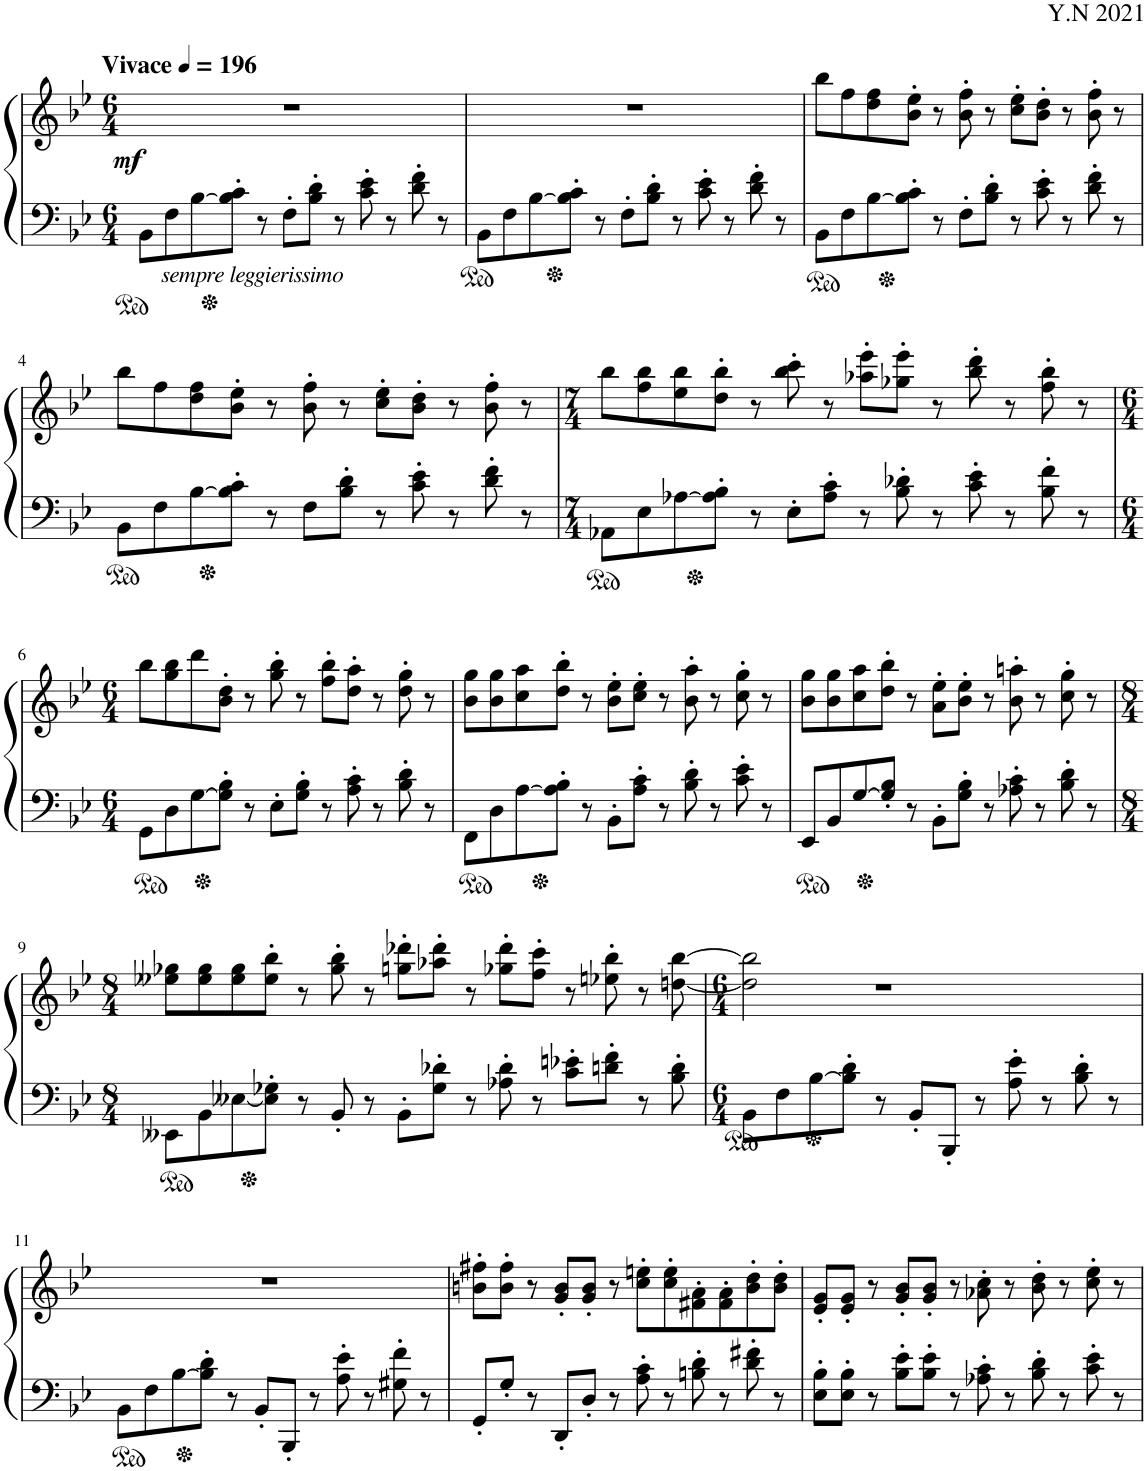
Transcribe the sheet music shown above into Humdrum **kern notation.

**kern	**kern	**dynam
*part1	*part1	*part1
*staff2	*staff1	*staff1/2
*I"Piano	*	*
*I'Pno.	*	*
*clefF4	*clefG2	*
*k[b-e-]	*k[b-e-]	*
*M6/4	*M6/4	*
*MM196	*MM196	*
=1	=1	=1
!	!LO:TX:a:B:t=Vivace	!
!LO:TX:b:i:t=sempre leggierissimo	!	!
!	!	!LO:DY:b
8BB-\L	1.r	mf
8F\	.	.
[8B-\	.	.
8B-\]' 8c\'J	.	.
8r	.	.
8F'\L	.	.
8B-\' 8d\'J	.	.
8r	.	.
8c\' 8e-\'	.	.
8r	.	.
8d\' 8f\'	.	.
8r	.	.
=2	=2	=2
8BB-\L	1.r	.
8F\	.	.
[8B-\	.	.
8B-\]' 8c\'J	.	.
8r	.	.
8F'\L	.	.
8B-\' 8d\'J	.	.
8r	.	.
8c\' 8e-\'	.	.
8r	.	.
8d\' 8f\'	.	.
8r	.	.
=3	=3	=3
8BB-\L	8bb-\L	.
8F\	8ff\	.
[>8B-\	8dd\ 8ff\	.
8B-\]' 8c\'J	8b-\' 8ee-\'J	.
8r	8r	.
8F'\L	8b-\' 8ff\'	.
8B-\' 8d\'J	8r	.
8r	8cc\' 8ee-\'L	.
8c\' 8e-\'	8b-\' 8dd\'J	.
8r	8r	.
8d\' 8f\'	8b-\' 8ff\'	.
8r	8r	.
!!LO:LB:g=z
=4	=4	=4
8BB-\L	8bb-\L	.
8F\	8ff\	.
[>8B-\	8dd\ 8ff\	.
8B-\]' 8c\'J	8b-\' 8ee-\'J	.
8r	8r	.
8F\L	8b-\' 8ff\'	.
8B-\' 8d\'J	8r	.
8r	8cc\' 8ee-\'L	.
8c\' 8e-\'	8b-\' 8dd\'J	.
8r	8r	.
8d\' 8f\'	8b-\' 8ff\'	.
8r	8r	.
=5	=5	=5
*M7/4	*M7/4	*
8AA-X\L	8bb-\L	.
8E-\	8ff\ 8bb-\	.
[>8A-X\	8ee-\ 8bb-\	.
8A-\]' 8B-\'J	8dd\' 8bb-\'J	.
8r	8r	.
8E-'\L	8bb-\' 8ccc\'	.
8A-\' 8c\'J	8r	.
8r	8aa-X\' 8eee-\'L	.
8B-\' 8d-X\'	8gg-X\' 8eee-\'J	.
8r	8r	.
8c\' 8e-\'	8bb-\' 8ddd\'	.
8r	8r	.
8B-\' 8f\'	8ff\' 8bb-\'	.
8r	8r	.
!!LO:LB:g=z
=6	=6	=6
*M6/4	*M6/4	*
8GG\L	8bb-\L	.
8D\	8gg\ 8bb-\	.
[>8G\	8ddd\	.
8G\]' 8B-\'J	8b-\' 8dd\'J	.
8r	8r	.
8E-'\L	8gg\' 8bb-\'	.
8G\' 8B-\'J	8r	.
8r	8ff\' 8bb-\'L	.
8A\' 8c\'	8dd\' 8aa\'J	.
8r	8r	.
8B-\' 8d\'	8dd\' 8gg\'	.
8r	8r	.
=7	=7	=7
8FF\L	8b-\ 8gg\L	.
8D\	8b-\ 8gg\	.
[>8A\	8cc\ 8aa\	.
8A\]' 8B-\'J	8dd\' 8bb-\'J	.
8r	8r	.
8BB-'\L	8b-\' 8ee-\'L	.
8A\' 8c\'J	8cc\' 8ee-\'J	.
8r	8r	.
8B-\' 8d\'	8b-\' 8aa\'	.
8r	8r	.
8c\' 8e-\'	8cc\' 8gg\'	.
8r	8r	.
=8	=8	=8
8EE-/L	8b-\ 8gg\L	.
8BB-/	8b-\ 8gg\	.
[>8G/	8cc\ 8aa\	.
8G/]' 8B-/'J	8dd\' 8bb-\'J	.
8r	8r	.
8BB-'\L	8a\' 8ee-\'L	.
8G\' 8B-\'J	8b-\' 8ee-\'J	.
8r	8r	.
8A-X\' 8c\'	8b-\' 8aan\'	.
8r	8r	.
8B-\' 8d\'	8cc\' 8gg\'	.
8r	8r	.
!!LO:LB:g=z
=9	=9	=9
*M8/4	*M8/4	*
8EE--X\L	8ee--X\ 8gg-X\L	.
8BB-\	8ee--\ 8gg-\	.
[<8E--X\	8ee--\ 8gg-\	.
8E--\]' 8G-X\'J	8ee--\' 8bb-\'J	.
8r	8r	.
8BB-'/	8gg-\' 8bb-\'	.
8r	8r	.
8BB-'\L	8ggn\' 8ddd-X\'L	.
8G-\' 8d-X\'J	8aa-X\' 8ddd-\'J	.
8r	8r	.
8A-X\' 8d-\'	8gg-X\' 8ddd-\'L	.
8r	8ff\' 8ccc\'J	.
8c\' 8e-X\'L	8r	.
8dn\' 8f\'J	8ee-X\' 8bb-\'	.
8r	8r	.
8B-\' 8d\'	[8ddn\ [8bb-\	.
=10	=10	=10
*M6/4	*M6/4	*
8BB-\L	2dd\] 2bb-\]	.
8F\	.	.
[>8B-\	.	.
8B-\]' 8d\'J	.	.
8r	1r	.
8BB-'/L	.	.
8BBB-'/J	.	.
8r	.	.
8A\' 8e-\'	.	.
8r	.	.
8B-\' 8d\'	.	.
8r	.	.
!!LO:LB:g=z
=11	=11	=11
8BB-\L	1.r	.
8F\	.	.
[>8B-\	.	.
8B-\]' 8d\'J	.	.
8r	.	.
8BB-'/L	.	.
8BBB-'/J	.	.
8r	.	.
8A\' 8e-\'	.	.
8r	.	.
8G#X\' 8f\'	.	.
8r	.	.
=12	=12	=12
8GG'/L	8bn\' 8ff#X\'L	.
8G'/J	8b\' 8ff#\'J	.
8r	8r	.
8DD'/L	8g/' 8b/'L	.
8D'/J	8g/' 8b/'J	.
8r	8r	.
8A\' 8c\'	8cc\' 8een\'L	.
8r	8cc\' 8ee\'	.
8Bn\' 8d\'	8f#X\' 8a\'	.
8r	8f#\' 8a\'	.
8d\' 8f#X\'	8b\' 8dd\'	.
8r	8b\' 8dd\'J	.
=13	=13	=13
8E-\' 8B-\'L	8e-/' 8g/'L	.
8E-\' 8B-\'J	8e-/' 8g/'J	.
8r	8r	.
8B-\' 8e-\'L	8g/' 8b-/'L	.
8B-\' 8e-\'J	8g/' 8b-/'J	.
8r	8r	.
8A-X\' 8c\'	8a-X\' 8cc\'	.
8r	8r	.
8B-\' 8d\'	8b-\' 8dd\'	.
8r	8r	.
8c\' 8e-\'	8cc\' 8ee-\'	.
8r	8r	.
=	=	=
*-	*-	*-
